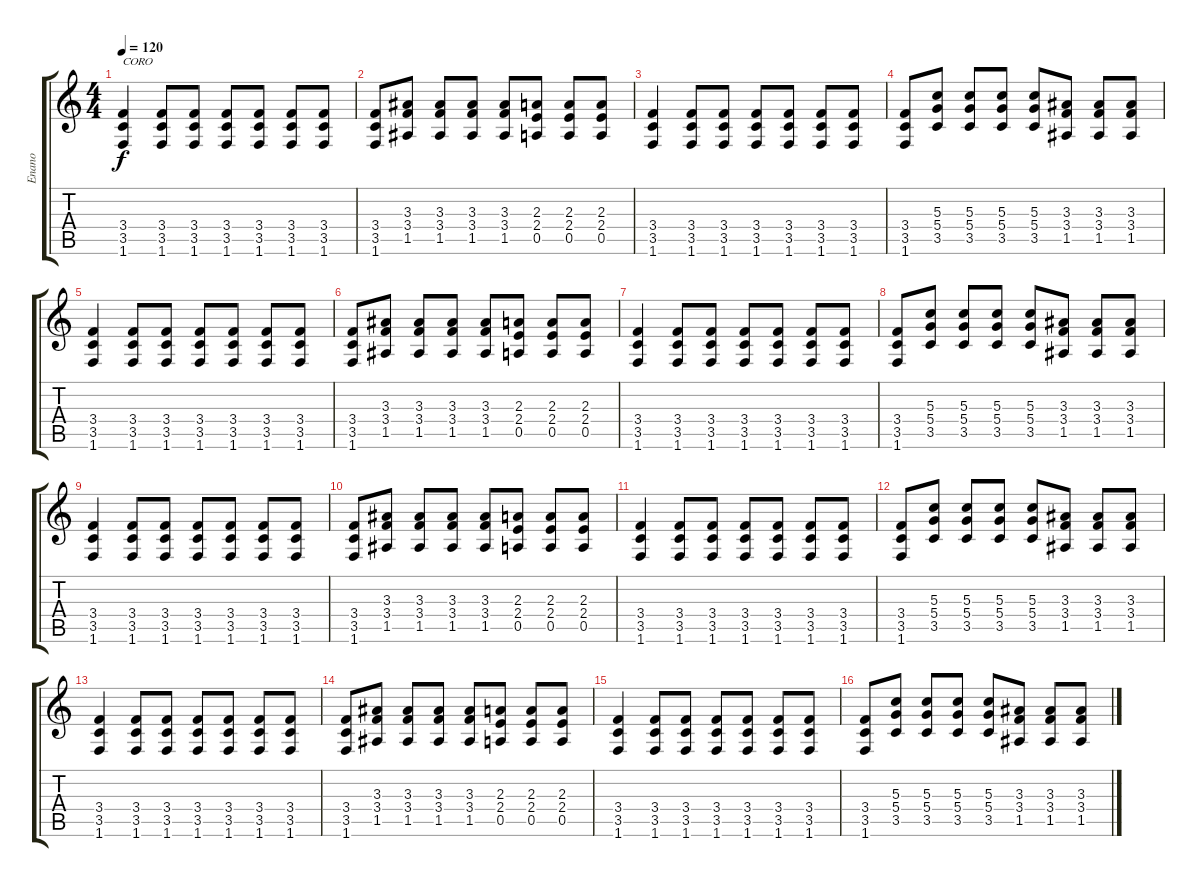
\track ("Enano" "Enano") {instrument overdrivenguitar}
\staff {score tabs}
\tuning (E4 B3 G3 D3 A2 E2) {hide}
\ts (4 4)
\tempo 120
\clef g2
\ks c
(3.4 3.5 1.6).4{txt "CORO" dy f} (3.4 3.5 1.6).8 (3.4 3.5 1.6).8 (3.4 3.5 1.6).8 (3.4 3.5 1.6).8 (3.4 3.5 1.6).8 (3.4 3.5 1.6).8 |
(3.4 3.5 1.6).8 (3.3 3.4 1.5).8 (3.3 3.4 1.5).8 (3.3 3.4 1.5).8 (3.3 3.4 1.5).8 (2.3 2.4 0.5).8 (2.3 2.4 0.5).8 (2.3 2.4 0.5).8 |
(3.4 3.5 1.6).4 (3.4 3.5 1.6).8 (3.4 3.5 1.6).8 (3.4 3.5 1.6).8 (3.4 3.5 1.6).8 (3.4 3.5 1.6).8 (3.4 3.5 1.6).8 |
(3.4 3.5 1.6).8 (5.3 5.4 3.5).8 (5.3 5.4 3.5).8 (5.3 5.4 3.5).8 (5.3 5.4 3.5).8 (3.3 3.4 1.5).8 (3.3 3.4 1.5).8 (3.3 3.4 1.5).8 |
(3.4 3.5 1.6).4 (3.4 3.5 1.6).8 (3.4 3.5 1.6).8 (3.4 3.5 1.6).8 (3.4 3.5 1.6).8 (3.4 3.5 1.6).8 (3.4 3.5 1.6).8 |
(3.4 3.5 1.6).8 (3.3 3.4 1.5).8 (3.3 3.4 1.5).8 (3.3 3.4 1.5).8 (3.3 3.4 1.5).8 (2.3 2.4 0.5).8 (2.3 2.4 0.5).8 (2.3 2.4 0.5).8 |
(3.4 3.5 1.6).4 (3.4 3.5 1.6).8 (3.4 3.5 1.6).8 (3.4 3.5 1.6).8 (3.4 3.5 1.6).8 (3.4 3.5 1.6).8 (3.4 3.5 1.6).8 |
(3.4 3.5 1.6).8 (5.3 5.4 3.5).8 (5.3 5.4 3.5).8 (5.3 5.4 3.5).8 (5.3 5.4 3.5).8 (3.3 3.4 1.5).8 (3.3 3.4 1.5).8 (3.3 3.4 1.5).8 |
(3.4 3.5 1.6).4 (3.4 3.5 1.6).8 (3.4 3.5 1.6).8 (3.4 3.5 1.6).8 (3.4 3.5 1.6).8 (3.4 3.5 1.6).8 (3.4 3.5 1.6).8 |
(3.4 3.5 1.6).8 (3.3 3.4 1.5).8 (3.3 3.4 1.5).8 (3.3 3.4 1.5).8 (3.3 3.4 1.5).8 (2.3 2.4 0.5).8 (2.3 2.4 0.5).8 (2.3 2.4 0.5).8 |
(3.4 3.5 1.6).4 (3.4 3.5 1.6).8 (3.4 3.5 1.6).8 (3.4 3.5 1.6).8 (3.4 3.5 1.6).8 (3.4 3.5 1.6).8 (3.4 3.5 1.6).8 |
(3.4 3.5 1.6).8 (5.3 5.4 3.5).8 (5.3 5.4 3.5).8 (5.3 5.4 3.5).8 (5.3 5.4 3.5).8 (3.3 3.4 1.5).8 (3.3 3.4 1.5).8 (3.3 3.4 1.5).8 |
(3.4 3.5 1.6).4 (3.4 3.5 1.6).8 (3.4 3.5 1.6).8 (3.4 3.5 1.6).8 (3.4 3.5 1.6).8 (3.4 3.5 1.6).8 (3.4 3.5 1.6).8 |
(3.4 3.5 1.6).8 (3.3 3.4 1.5).8 (3.3 3.4 1.5).8 (3.3 3.4 1.5).8 (3.3 3.4 1.5).8 (2.3 2.4 0.5).8 (2.3 2.4 0.5).8 (2.3 2.4 0.5).8 |
(3.4 3.5 1.6).4 (3.4 3.5 1.6).8 (3.4 3.5 1.6).8 (3.4 3.5 1.6).8 (3.4 3.5 1.6).8 (3.4 3.5 1.6).8 (3.4 3.5 1.6).8 |
(3.4 3.5 1.6).8 (5.3 5.4 3.5).8 (5.3 5.4 3.5).8 (5.3 5.4 3.5).8 (5.3 5.4 3.5).8 (3.3 3.4 1.5).8 (3.3 3.4 1.5).8 (3.3 3.4 1.5).8
